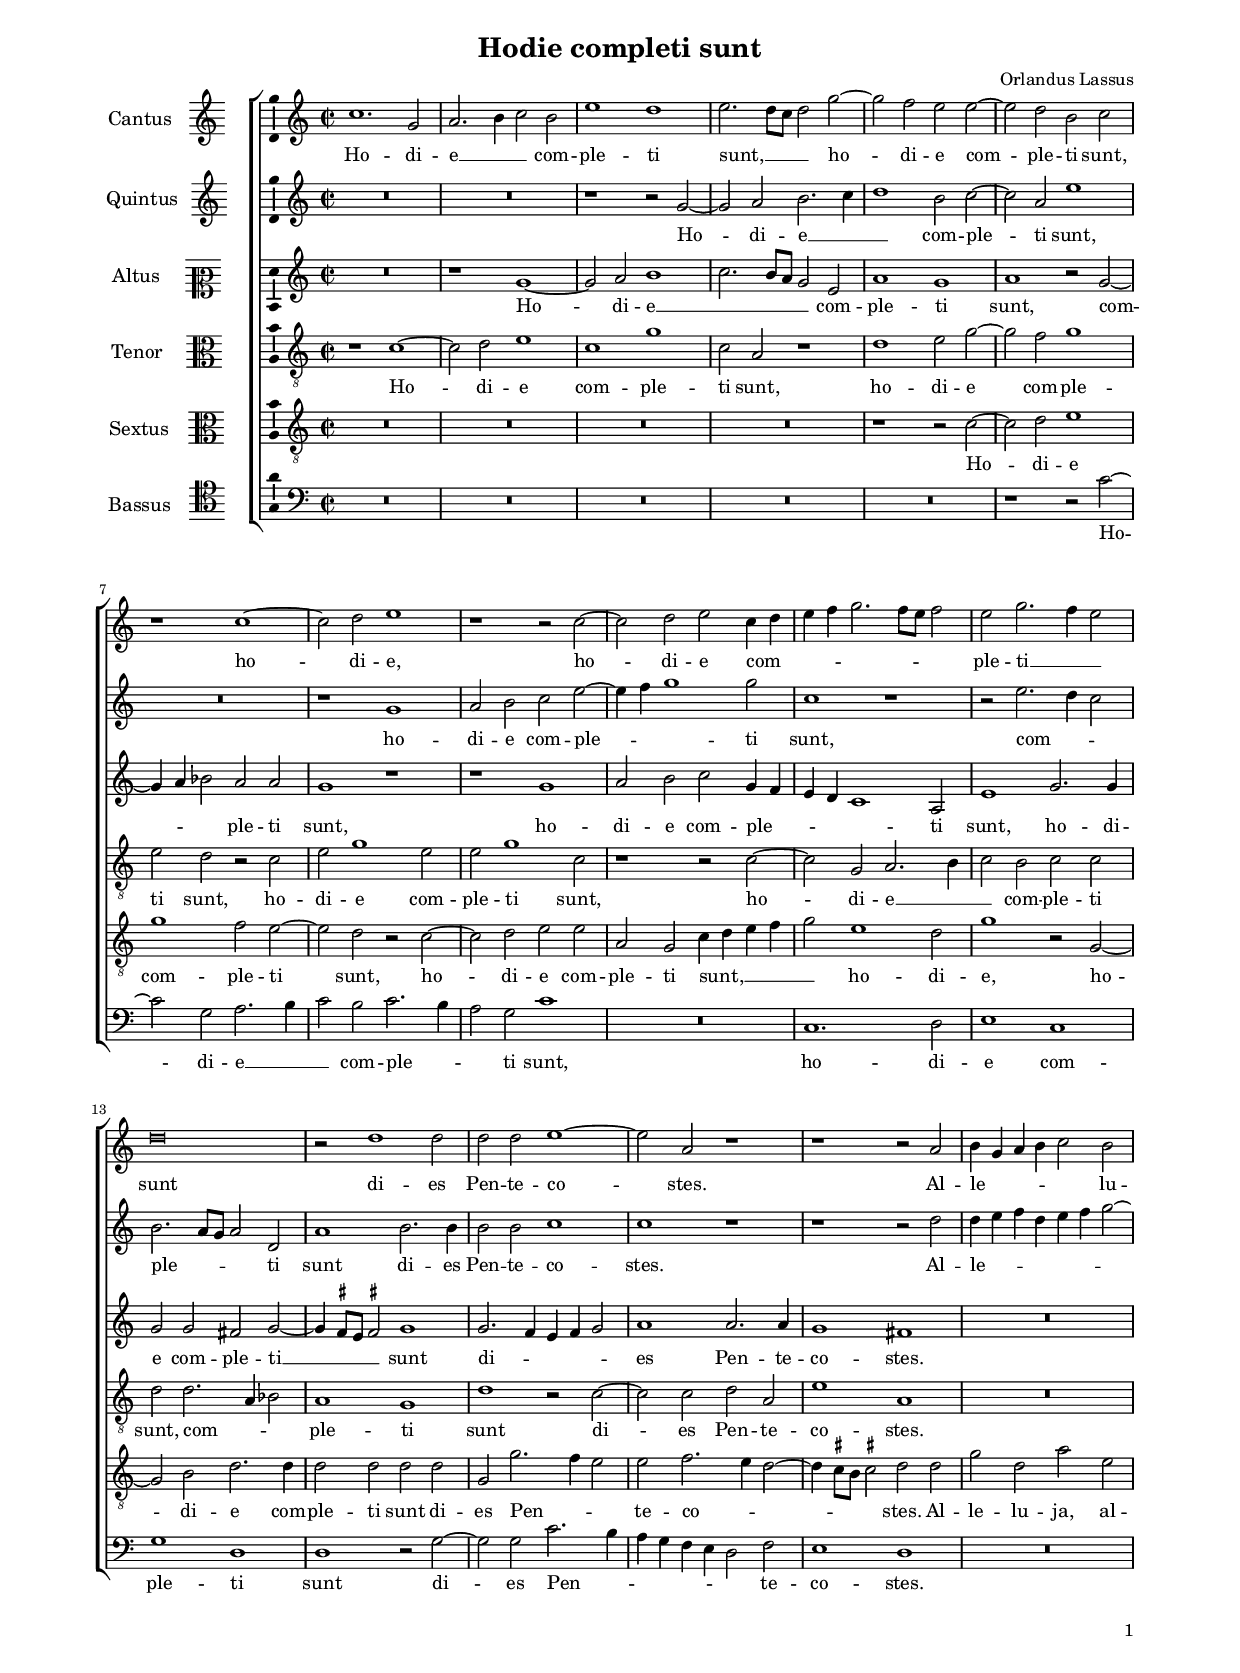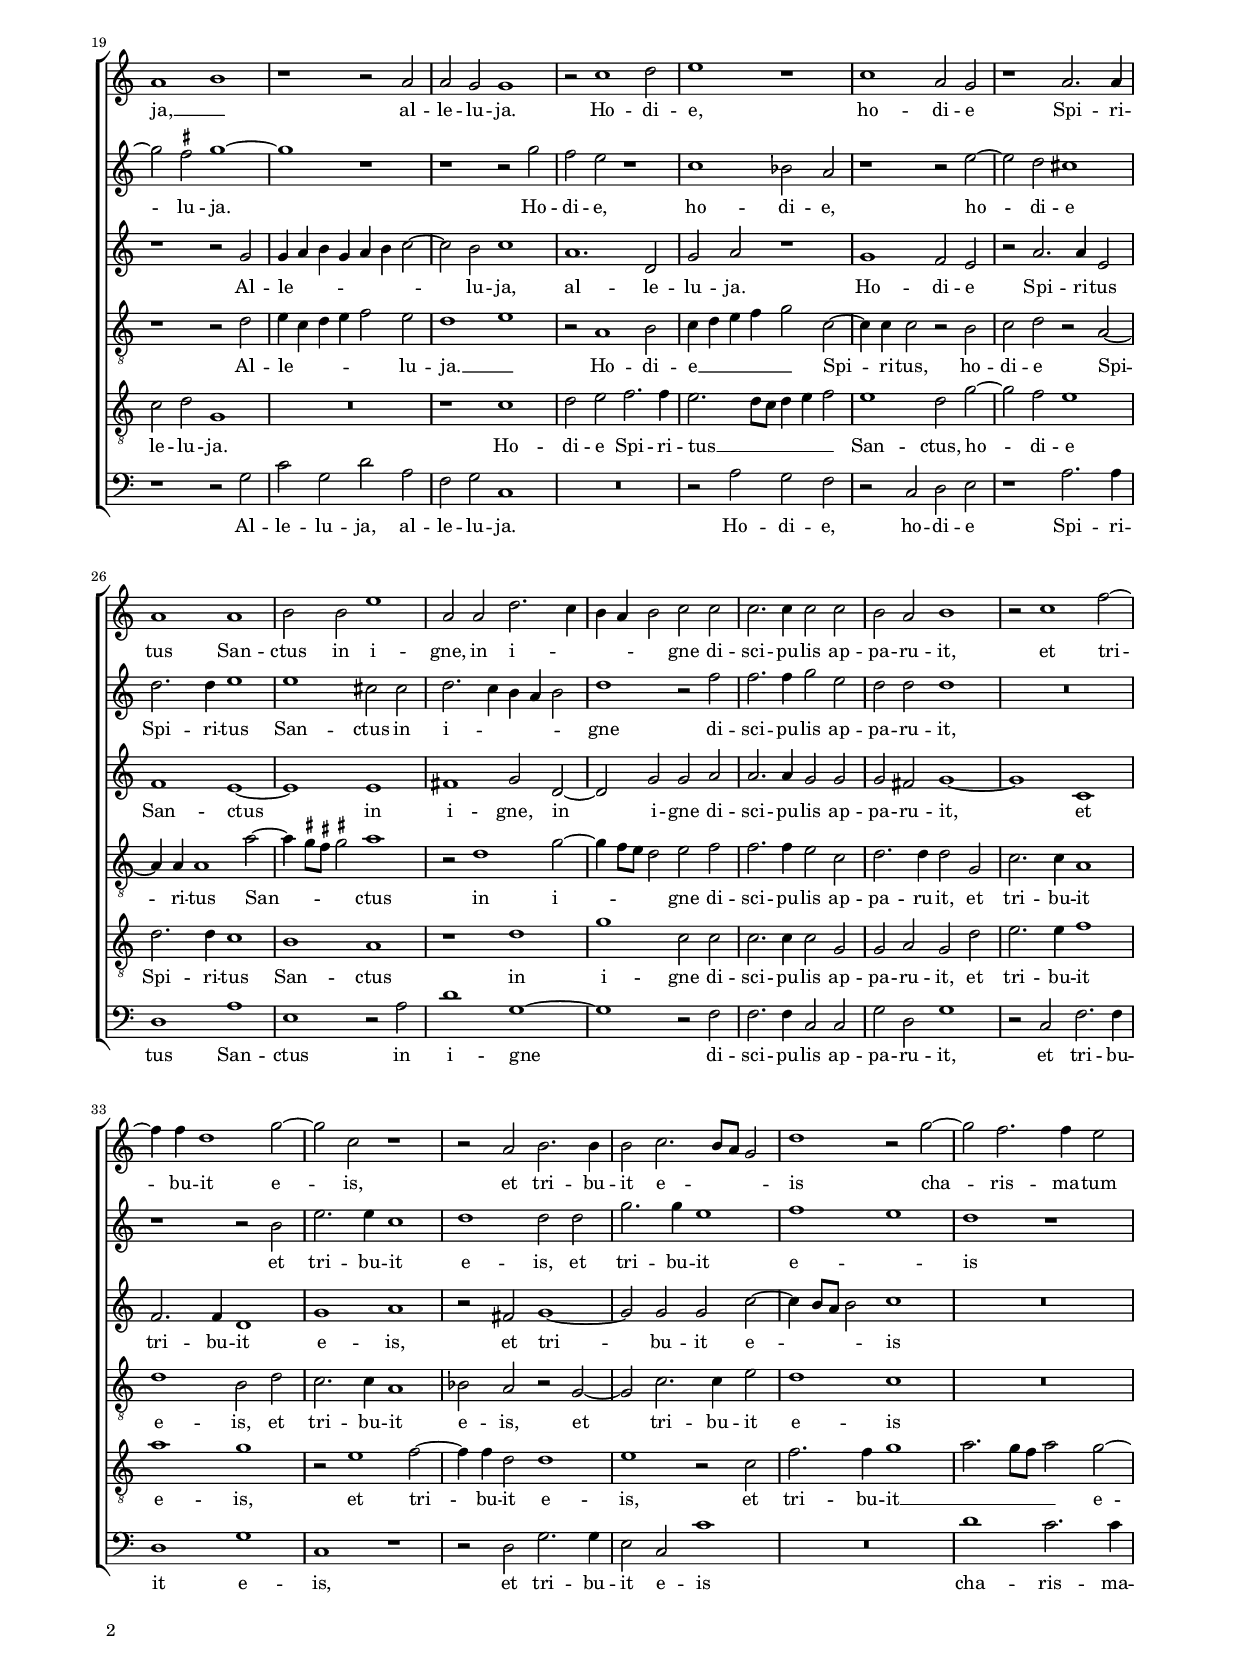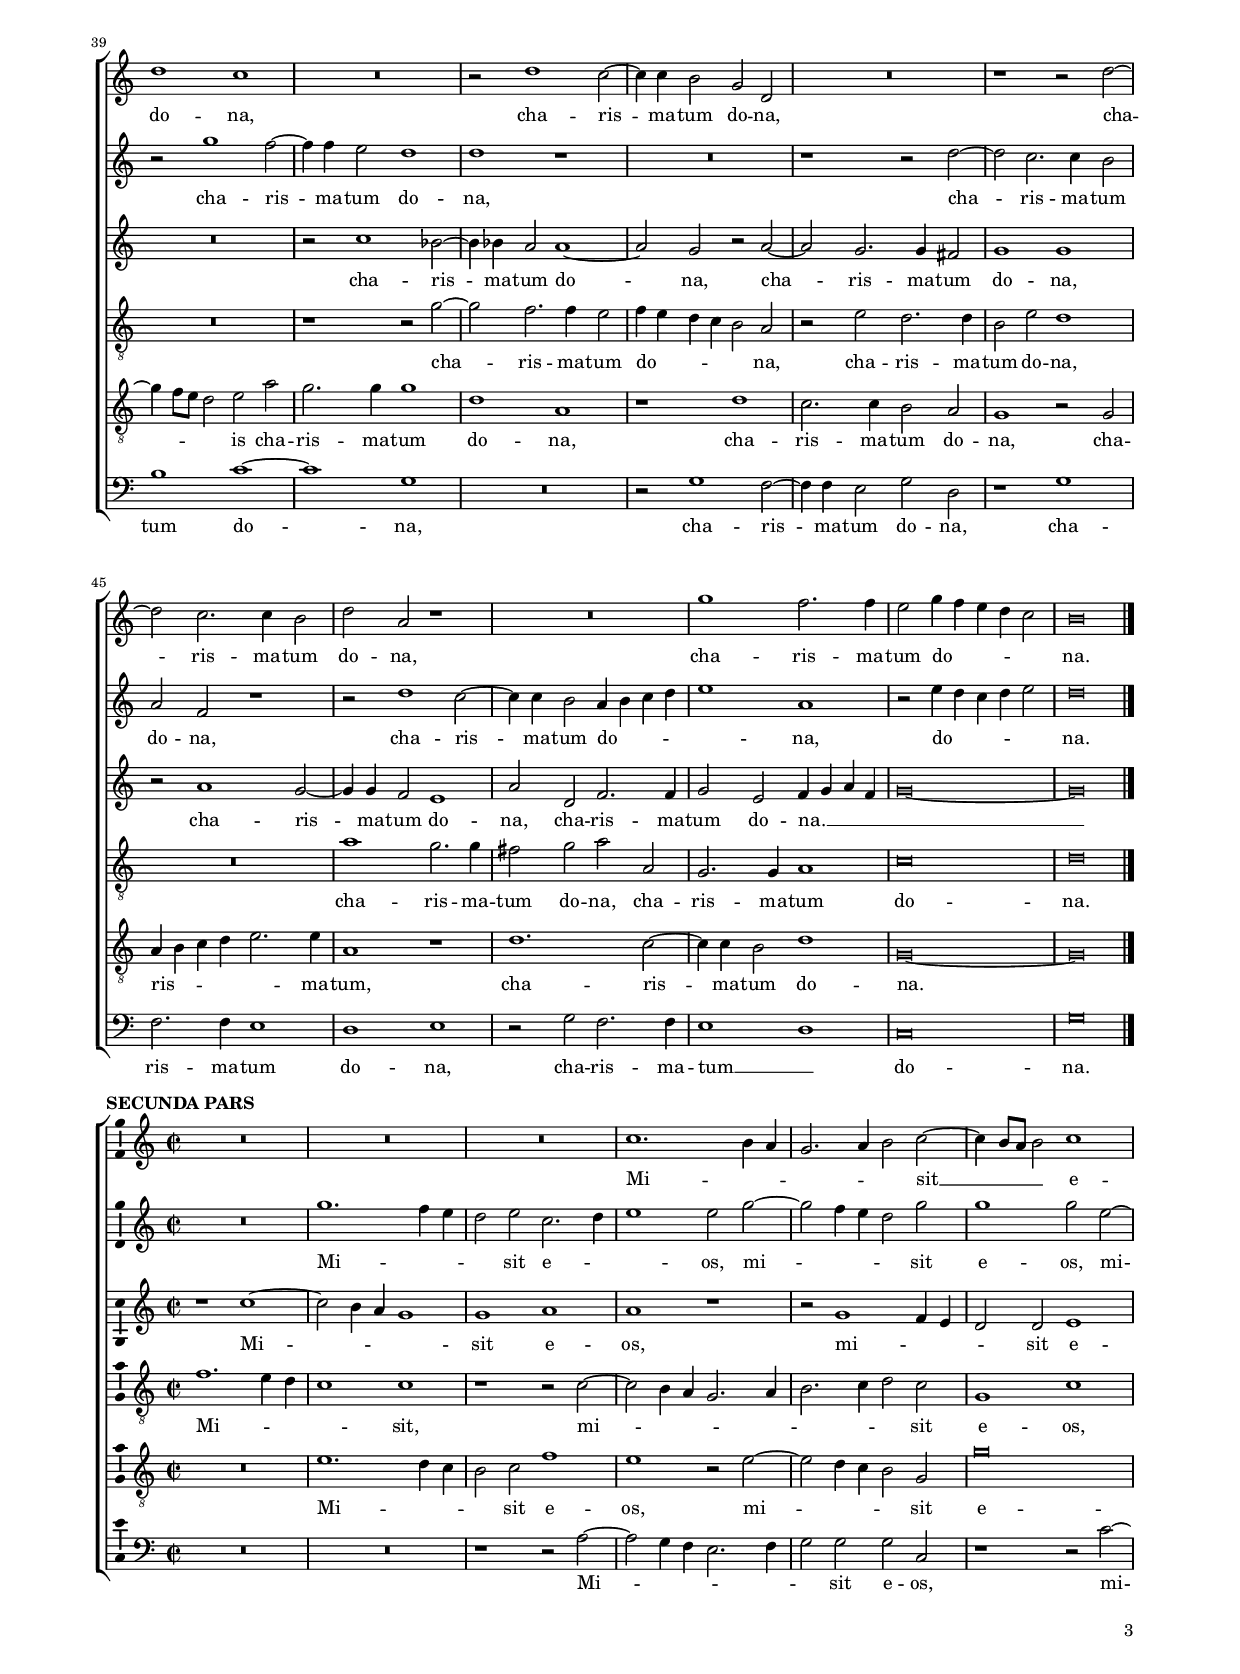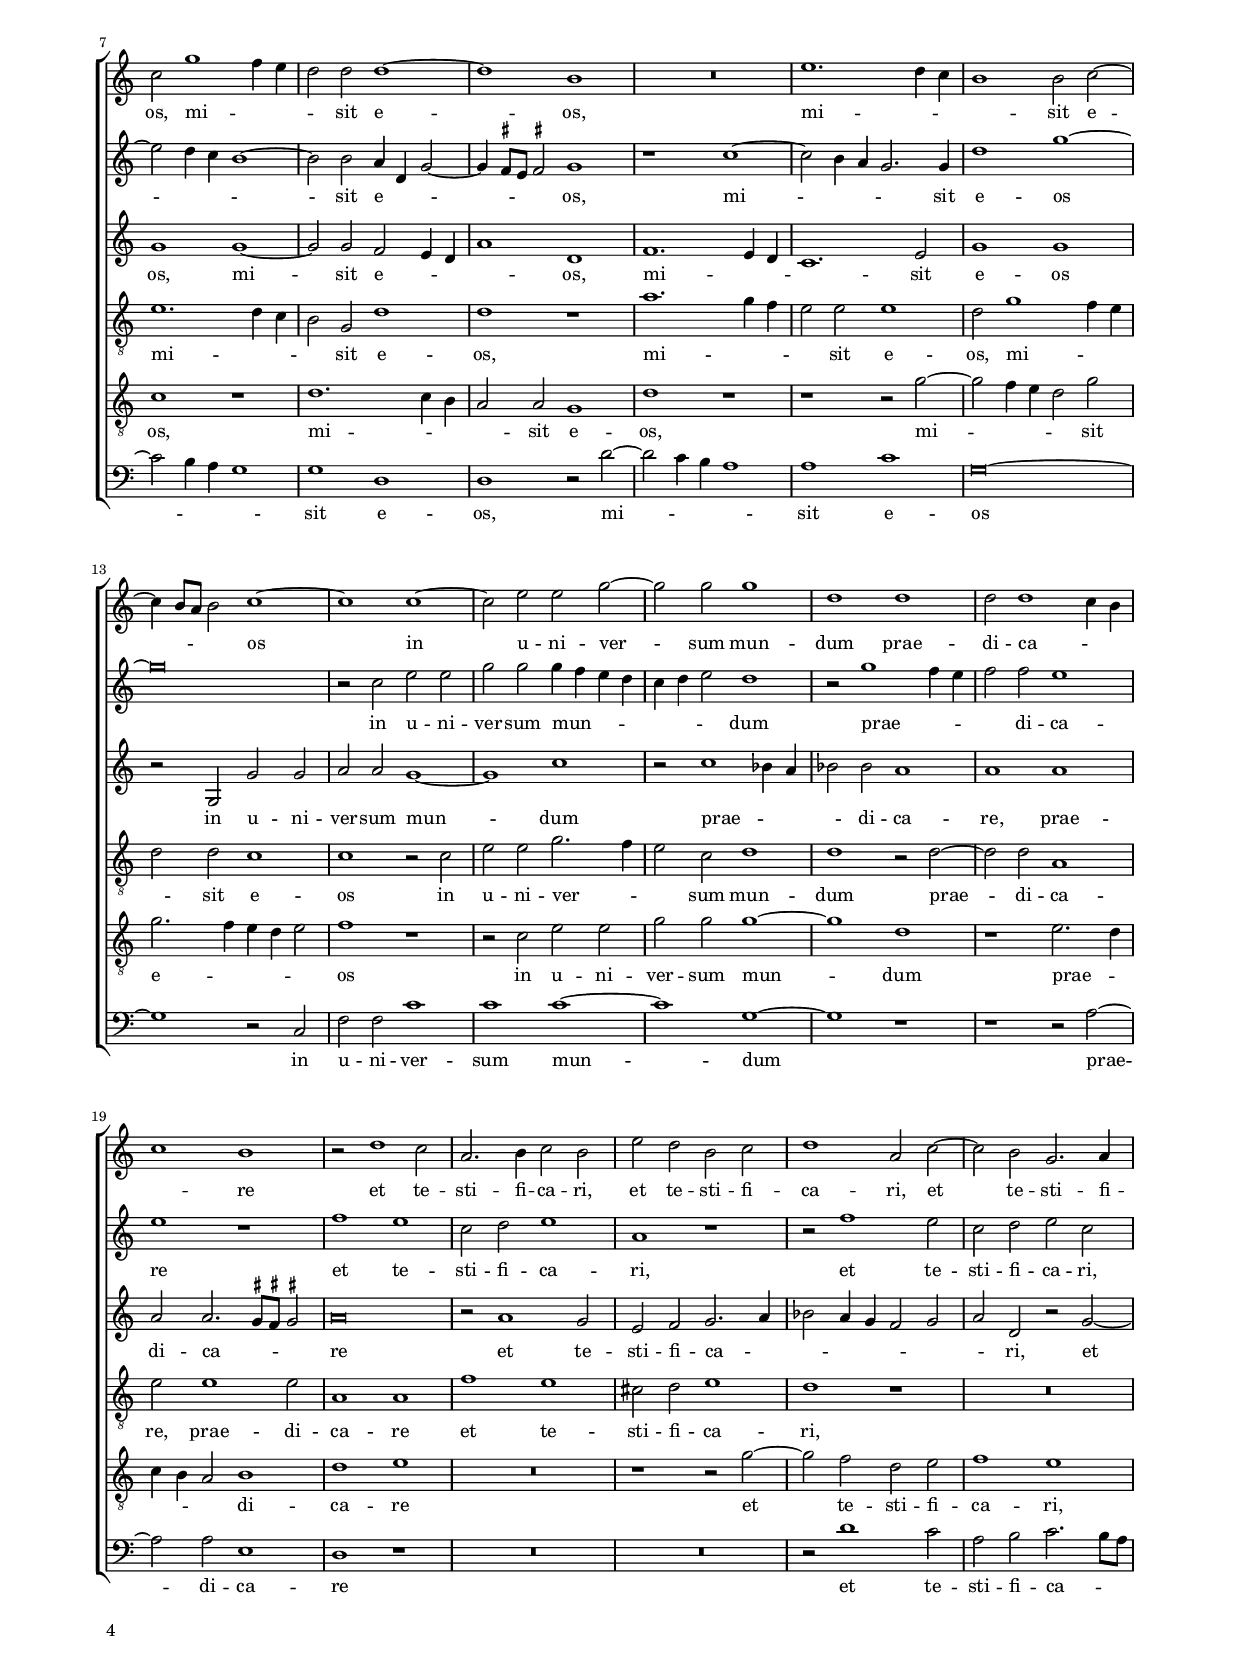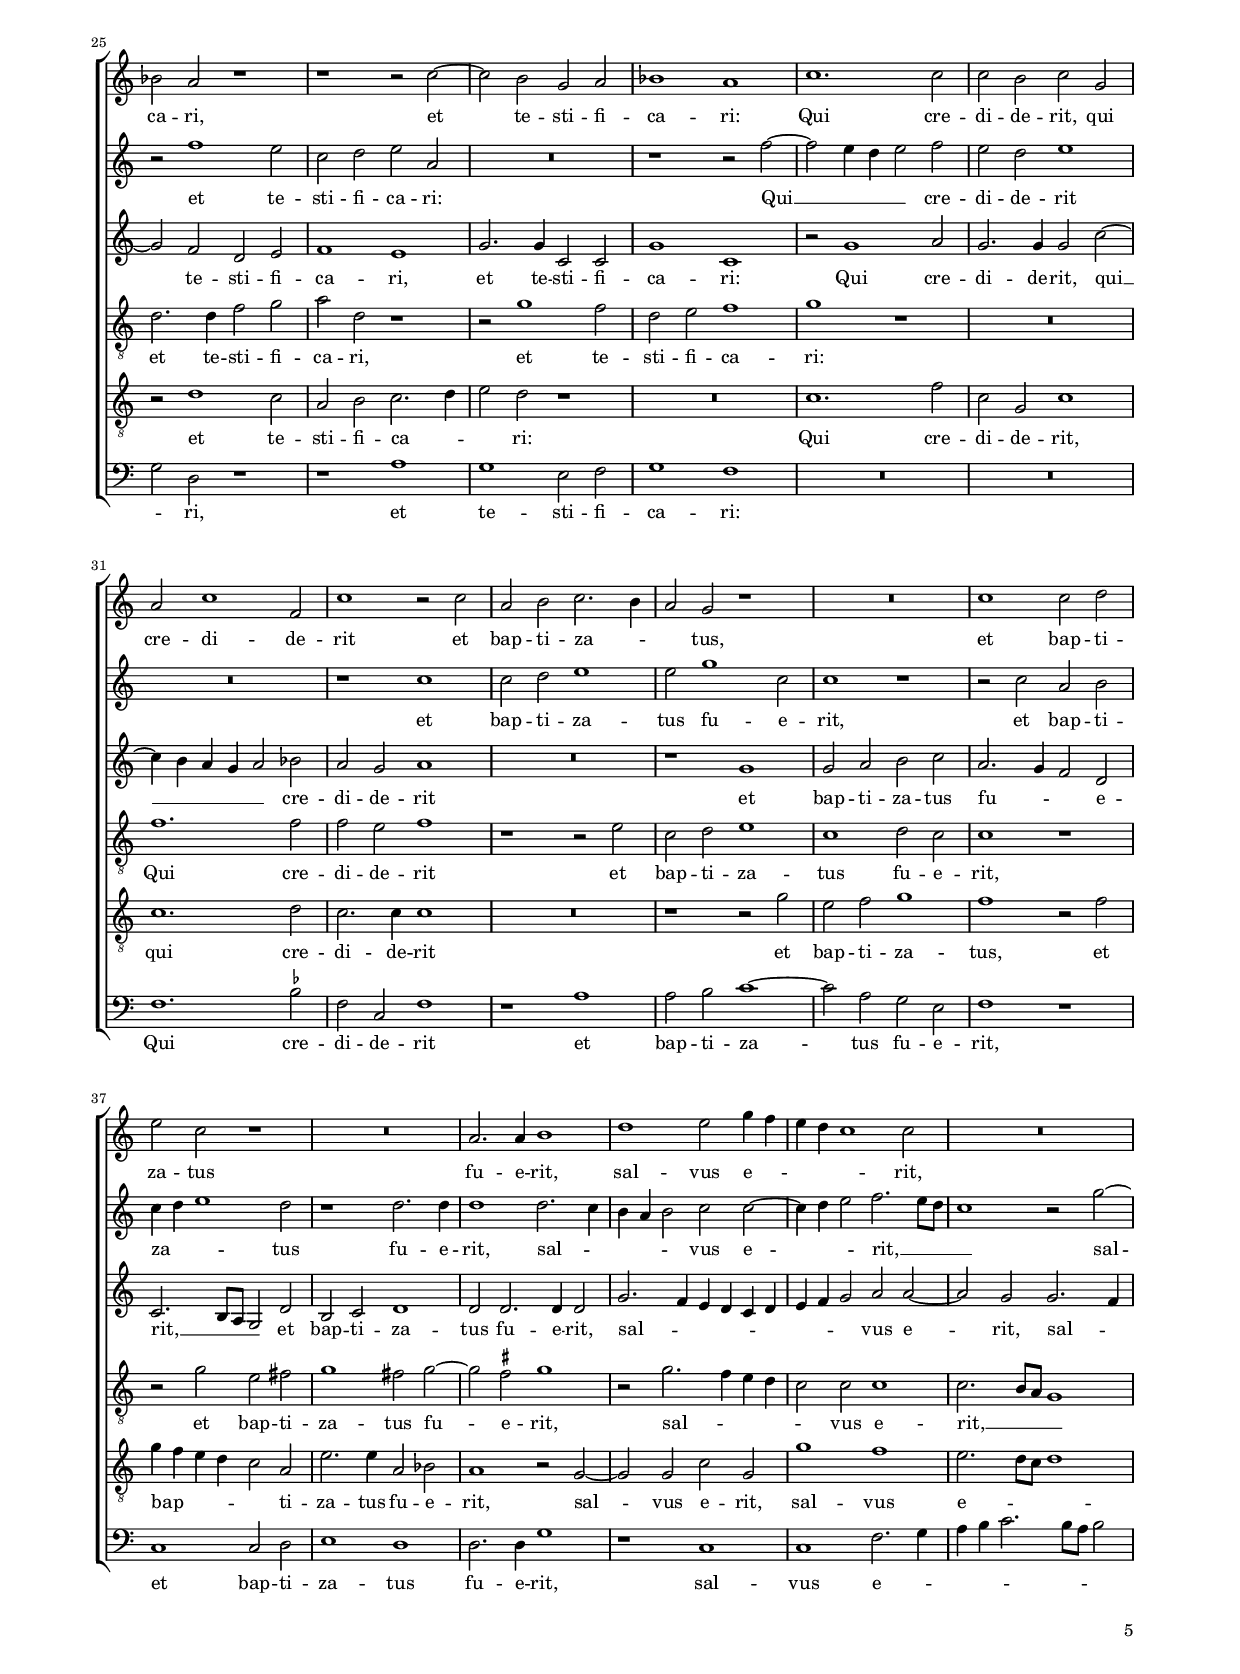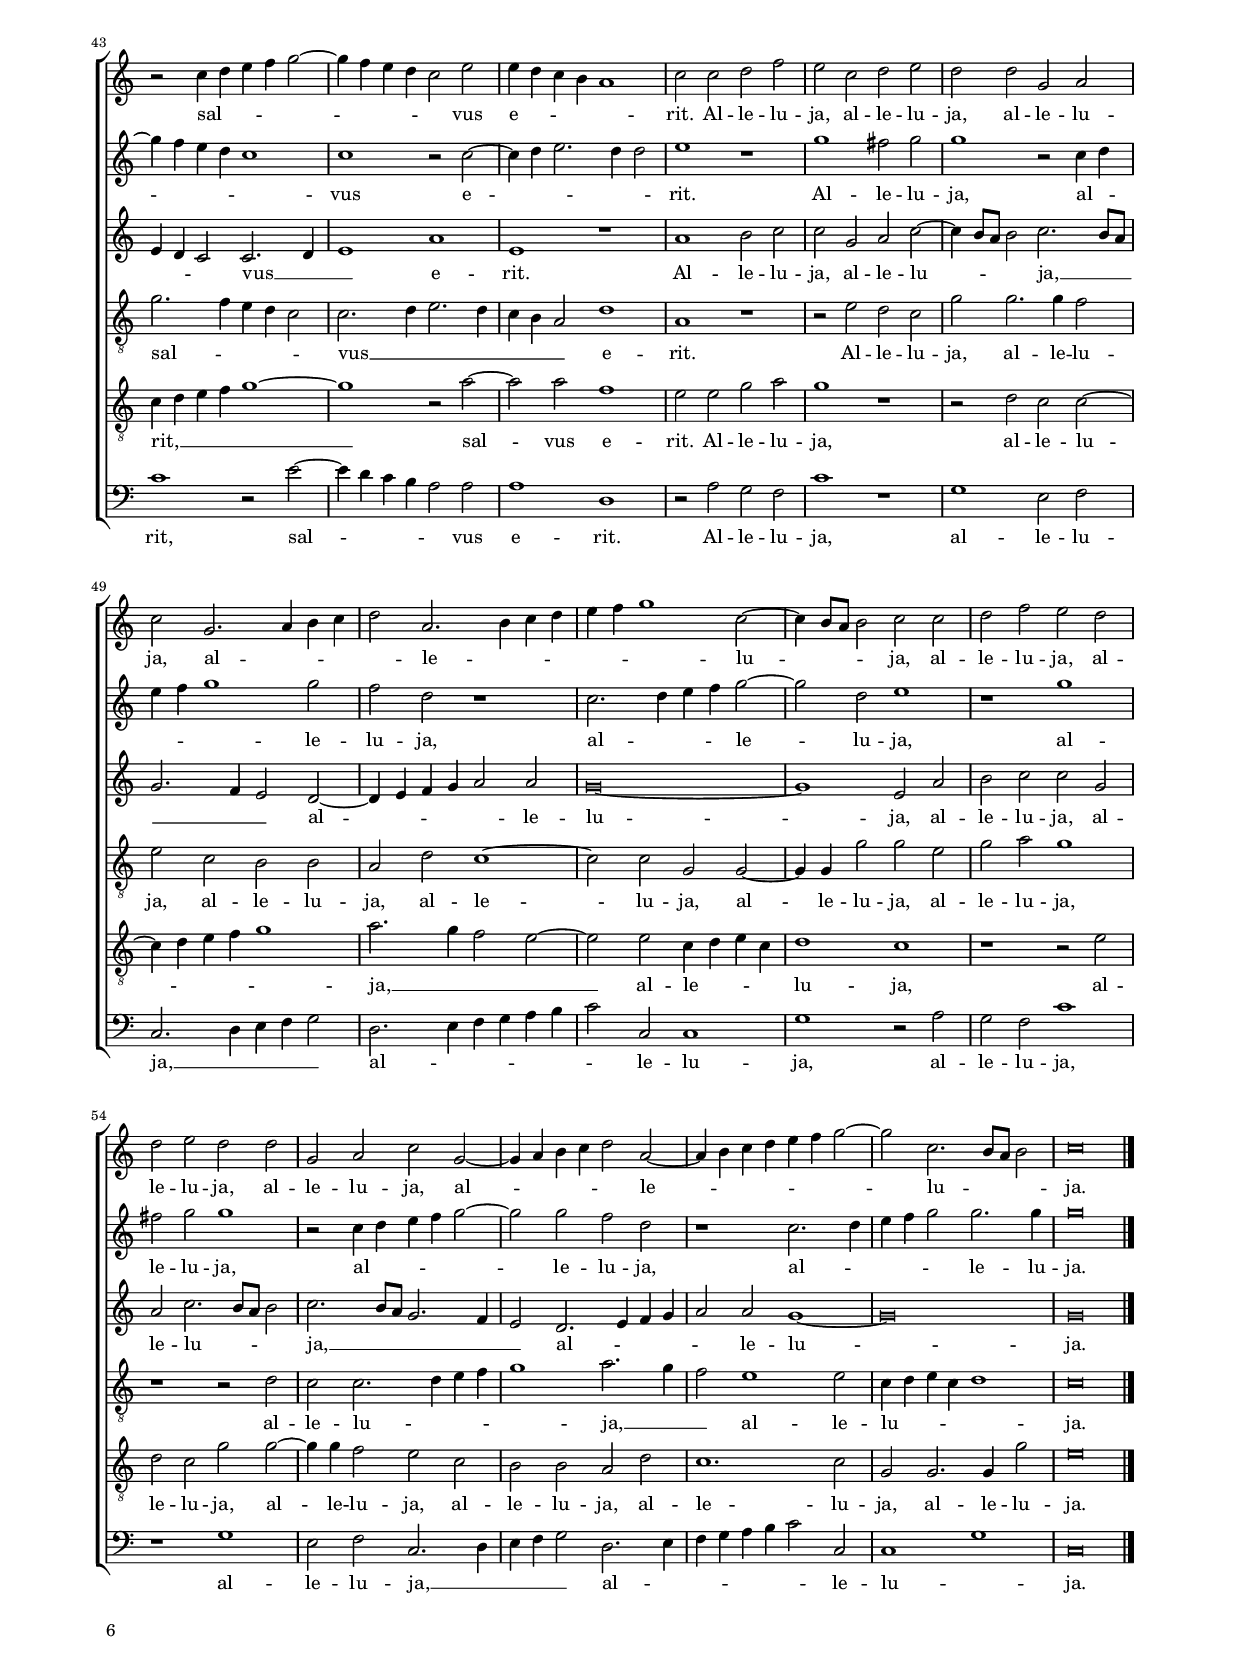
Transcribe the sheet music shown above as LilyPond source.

\header
{
  title="Hodie completi sunt"
  composer="Orlandus Lassus"
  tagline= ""
}

\version "2.20.0"
\language deutsch
#(set-global-staff-size 15)
% #(set-default-paper-size "letter")
#(ly:set-option 'point-and-click #f)


	ficta = { \once \set suggestAccidentals = ##t }
	
	forget = #(define-music-function (music) (ly:music?) #{
		\accidentalStyle forget
		$music
		\accidentalStyle default
		#})

	m = \melisma
	me = \melismaEnd
 %	\mark \markup { \fontsize #-3 \note  #"1" #1 = \fontsize #-3 \note #"1." #1 }


\paper
	{
	top-margin = 1.5 \cm
	bottom-margin = 1 \cm
	left-margin = 1.8 \cm
	right-margin = 1.8 \cm
	ragged-bottom = ##f
	ragged-last-bottom = ##f
	print-page-number = ##f
	score-system-spacing = #'((basic-distance . 17) (minimum-distance . 14) (padding . 5) (strechability . 250))
	system-system-spacing = #'((basic-distance . 17) (minimum-distance . 14) (padding . 5) (strechability . 250))
    oddFooterMarkup=\markup   \fill-line { "" \fromproperty #'page:page-number-string }
    evenFooterMarkup=\markup  \fill-line { \fromproperty #'page:page-number-string "" }
    last-bottom-spacing = #'((basic-distance . 12) (minimum-distance . 7) (padding . 4))
	systems-per-page = 3
%   page-count = 6
%	min-systems-per-page = 3
	}

global = {
    % \set Staff.autoBeaming = ##f
	\key c \major
	\time 2/2 \set Score.measureLength = #(ly:make-moment 2/1)
    \set Score.tempoHideNote = ##t
    \tempo 2 = 90
    \skip 1*2*50  \bar "|."
	}


incipitcantus = \markup { \score {
	{
	\set Staff.instrumentName = \markup { \fontsize #1 "Cantus" }
	\key c \major
	\clef violin
	s4 \bar ""
	}
	\layout  {
	raggedright = ##t
	indent = 1.6 \cm
	line-width = 2.2 \cm
	\context { \Staff \remove Time_signature_engraver }
	\override Staff.Clef.Y-extent = #'(0 . 0)
	}} \hspace #1 }


incipitsextus = \markup { \score {
	{
	\set Staff.instrumentName = \markup { \fontsize #1 "Quintus" }
	\key c \major
	\clef violin
	s4 \bar ""
	}
	\layout  {
	raggedright = ##t
	indent = 1.6 \cm
	line-width = 2.2 \cm
	\context { \Staff \remove Time_signature_engraver }
	\override Staff.Clef.Y-extent = #'(0 . 0)
	}} \hspace #1 }
      
      
incipitaltus = \markup { \score {
	{
	\set Staff.instrumentName = \markup { \fontsize #1 "Altus" }
	\key c \major
	\clef mezzosoprano
	s4 \bar ""
	}
	\layout  {
	raggedright = ##t
	indent = 1.6 \cm
	line-width = 2.2 \cm
	\context { \Staff \remove Time_signature_engraver }
	\override Staff.Clef.Y-extent = #'(0 . 0)
	}} \hspace #1 }


incipittenor = \markup { \score {
	{
	\set Staff.instrumentName = \markup { \fontsize #1 "Tenor" }
	\key c \major
	\clef alto
	s4 \bar ""
	}
	\layout  {
	raggedright = ##t
	indent = 1.6 \cm
	line-width = 2.2 \cm
	\context { \Staff \remove Time_signature_engraver }
	\override Staff.Clef.Y-extent = #'(0 . 0)
	}} \hspace #1 }
      
      
incipitquintus = \markup { \score {
	{
	\set Staff.instrumentName = \markup { \fontsize #1 "Sextus" }
	\key c \major
	\clef alto
	s4 \bar ""
	}
	\layout  {
	raggedright = ##t
	indent = 1.6 \cm
	line-width = 2.2 \cm
	\context { \Staff \remove Time_signature_engraver }
	\override Staff.Clef.Y-extent = #'(0 . 0)
	}} \hspace #1 }
      
      
incipitbassus = \markup { \score {
	{
	\set Staff.instrumentName = \markup { \fontsize #1 "Bassus" }
	\key c \major
	\clef tenor
	s4 \bar ""
	}
	\layout  {
	raggedright = ##t
	indent = 1.6 \cm
	line-width = 2.2 \cm
	\context { \Staff \remove Time_signature_engraver }
	\override Staff.Clef.Y-extent = #'(0 . 0)
	}} \hspace #1 }


cantus =  \relative c''
	{
	c1. g2
	a2. h4 c2 h
	e1 d
	e2. d8 c d2 g~
%5
	g2 f e e~ |
	e2 d h c
	r1 c~
	c2 d e1
	r1 r2 c~
%10
	c2 d e c4 d |
	e4 f g2. f8 e f2
	e2 g2. f4 e2
	d\breve
	r2 d1 d2
%15
	d2 d e1~ |
	e2 a, r1
	r1 r2 a
	h4 g a h c2 h
	a1 h
%20
	r1 r2 a |
	a2 g g1
	r2 c1 d2
	e1 r
	c1 a2 g
%25
	r1 a2. a4 |
	a1 a
	h2 h e1
	a,2 a d2. c4
	h4 a h2 c2 c
%30
	c2. c4 c2 c |
	h2 a h1
	r2 c1 f2~
	f4 f d1 g2~
	g2 c, r1
%35
	r2 a h2. h4 |
	h2 c2. h8 a g2
	d'1 r2 g~
	g2 f2. f4 e2
	d1 c
%40
	R\breve |
	r2 d1 c2~
	c4 c h2 g d
	R\breve
	r1 r2 d'~
%45
	d2 c2. c4 h2 |
	d2 a r1
	R\breve
	g'1 f2. f4
	e2 g4 f e d c2
%50
	h\breve |
	}


sextus = \relative c''
	{
	R\breve
	R\breve
	r1 r2 g~
	g2 a h2. c4
%5
	d1 h2 c~ |
	c2 a e'1
	R\breve
	r1 g,
	a2 h c e~
%10
	e4 f g1 g2 |
	c,1 r
	r2 e2. d4 c2
	h2. a8 g a2 d,
	a'1 h2. h4
%15
	h2 h c1 |
	c1 r
	r1 r2 d
	d4 e f d e f g2~
	g2 \ficta fis g1~
%20
	g1 r |
	r1 r2 g
	f2 e r1
	c1 b2 a
	r1 r2 e'~
%25
	e2 d cis1 |
	d2. d4 e1
	e1 cis2 cis
	d2. c4 h a h2
	d1 r2 f
%30
	f2. f4 g2 e |
	d2 d d1
	R\breve
	r1 r2 h
	e2. e4 c1
%35
	d1 d2 d |
	g2. g4 e1
	f1 e
	d1 r
	r2 g1 f2~
%40
	f4 f e2 d1 |
	d1 r
	R\breve
	r1 r2 d~
	d2 c2. c4 h2
%45
	a2 f r1 |
	r2 d'1 c2~
	c4 c h2 a4 h c d
	e1 a,
	r2 e'4 d c d e2
%50
	d\breve |
	}


altus =  \relative c'
    {
	R\breve
	r1 g'~
	g2 a h1
	c2. h8 a g2 e
%5
	a1 g |
	a1 r2 g~
	g4 a b2 a a
	g1 r
	r1 g
%10
	a2 h c g4 f |
	e4 d c1 a2
	e'1 g2. g4
	g2 g fis g~
	g4 \ficta fis8 e \ficta fis!2 g1
%15
	g2. f4 e f g2 |
	a1 a2. a4
	g1 fis
	R\breve
	r1 r2 g
%20
	g4 a h g a h c2~ |
	c2 h c1
	a1. d,2
	g2 a r1
	g1 f2 e
%25
	r2 a2. a4 e2 |
	f1 e~
	e1 e
	fis1 g2 d~
	d2 g g a
%30
	a2. a4 g2 g |
	g2 fis g1~
	g1 c,
	f2. f4 d1
	g1 a
%35
	r2 fis g1~ |
	g2 g g c~
	c4 h8 a h2 c1
	R\breve
	R\breve
%40
	r2 c1 b2~ |
	b4 b a2 a1~
	a2 g r a~
	a2 g2. g4 fis2
	g1 g
%45
	r2 a1 g2~ |
	g4 g f2 e1
	a2 d, f2. f4
	g2 e f4 g a f
	g\breve~
%50
	g\breve |
	}


tenor =  \relative c'
	{
	r1 c~
	c2 d e1
	c1 g'
	c,2 a r1
%5
	d1 e2 g~ |
	g2 f g1
	e2 d r c
	e2 g1 e2
	e2 g1 c,2
%10
	r1 r2 c~ |
	c2 g a2. h4
	c2 h c c
	d2 d2. a4 b2
	a1 g
%15
	d'1 r2 c~ |
	c2 c d a
	e'1 a,
	R\breve
	r1 r2 d
%20
	e4 c d e f2 e |
	d1 e
	r2 a,1 h2
	c4 d e f g2 c,~
	c4 c c2 r h
%25
	c2 d r a~ |
	a4 a a1 a'2~ |
	a4 \ficta gis8 \ficta fis \ficta gis!2 a1
	r2 d,1 g2~
	g4 f8 e d2 e2 f
%30
	f2. f4 e2 c |
	d2. d4 d2 g,
	c2. c4 a1
	d1 h2 d
	c2. c4 a1
%35
	b2 a r g~ |
	g2 c2. c4 e2
	d1 c
	R\breve
	R\breve
%40
	r1 r2 g'~ |
	g2 f2. f4 e2
	f4 e d c h2 a
	r2 e' d2. d4
	h2 e d1
%45
	R\breve |
	a'1 g2. g4
	fis2 g a a,
	g2. g4 a1
	c\breve
%50
	d\breve |
	}


quintus  =  \relative c'
	{
	R\breve
	R\breve
	R\breve
	R\breve
%5
	r1 r2 c~ |
	c2 d e1
	g1 f2 e~
	e2 d r c~
	c2 d e e
%10
	a,2 g c4 d e f |
	g2 e1 d2
	g1 r2 g,~
	g2 h d2. d4
	d2 d d d
%15
	g,2 g'2. f4 e2 |
	e2 f2. e4 d2~
	d4 \ficta cis8 h \ficta cis!2 d d
	g2 d a' e
	c2 d g,1
%20
	R\breve |
	r1 c
	d2 e f2. f4
	e2. d8 c d4 e f2
	e1 d2 g~
%25
	g2 f e1 |
	d2. d4 c1
	h1 a
	r1 d
	g1 c,2 c
%30
	c2. c4 c2 g |
	g2 a g d'
	e2. e4 f1
	a1 g
	r2 e1 f2~
%35
	f4 f d2 d1 |
	e1 r2 c
	f2. f4 g1
	a2. g8 f a2 g~
	g4 f8 e d2 e a
%40
	g2. g4 g1 |
	d1 a
	r1 d
	c2. c4 h2 a
	g1 r2 g
%45
	a4 h c d e2. e4 |
	a,1 r
	d1. c2~
	c4 c h2 d1
	g,\breve~
%50
	g\breve |
	}


bassus  =  \relative c
	{
	R\breve
	R\breve
	R\breve
	R\breve
%5
	R\breve |
	r1 r2 c'~
	c2 g a2. h4
	c2 h c2. h4
	a2 g c1
%10
	R\breve |
	c,1. d2
	e1 c
	g'1 d
	d1 r2 g~
%15
	g2 g c2. h4 |
	a4 g f e d2 f
	e1 d
	R\breve
	r1 r2 g
%20
	c2 g d' a |
	f2 g c,1
	R\breve
	r2 a' g f
	r2 c d e
%25
	r1 a2. a4 |
	d,1 a'
	e1 r2 a
	d1 g,~
	g1 r2 f
%30
	f2. f4 c2 c |
	g'2 d g1
	r2 c, f2. f4
	d1 g
	c,1 r
%35
	r2 d g2. g4 |
	e2 c c'1
	R\breve
	d1 c2. c4
	h1 c~
%40
	c1 g |
	R\breve
	r2 g1 f2~
	f4 f e2 g d
	r1 g
%45
	f2. f4 e1 |
	d1 e
	r2 g f2. f4
	e1 d
	c\breve
%50
	g'\breve |
	}


lyricscantus = \lyricmode {
	Ho -- di -- e __ _ _ com -- ple -- ti sunt, __ _ _ _
    ho -- di -- e com -- ple -- ti sunt,
    ho -- di -- e,
    ho -- di -- e com -- _ _ _ _ _ _ _ ple -- ti __ _ _ sunt
    di -- es Pen -- te -- co -- stes.
    Al -- le -- _ _ _ _ lu -- ja, __ _
    al -- le -- lu -- ja.
    Ho -- di -- e,
    ho -- di -- e Spi -- ri -- tus San -- ctus in i -- gne,
    in i -- _ _ _ _ gne  di -- sci -- pu -- lis ap -- pa -- ru -- it,
    et tri -- bu -- it e -- is,
    et tri -- bu -- it e -- _ _ _ is
    cha -- ris -- ma -- tum do -- na,
    cha -- ris -- ma -- tum do -- na,
    cha -- ris -- ma -- tum do -- na,
    cha -- ris -- ma -- tum do -- _ _ _ _ na.
	}


lyricssextus = \lyricmode {
	Ho -- di -- e __ _ _ com -- ple -- ti sunt,
    ho -- di -- e com -- ple -- _ _ ti sunt,
    com -- _ _ ple -- _ _ _ ti sunt
    di -- es Pen -- te -- co -- stes.
    Al -- le -- _ _ _ _ _ _ lu -- ja.
    Ho -- di -- e,
    ho -- di -- e,
    ho -- di -- e Spi -- ri -- tus San -- ctus in i -- _ _ _ _ gne
    di -- sci -- pu -- lis ap -- pa -- ru -- it,
    et tri -- bu -- it e -- is,
    et tri -- bu -- it e -- _ is
    cha -- ris -- ma -- tum do -- na,
    cha -- ris -- ma -- tum do -- na,
    cha -- ris -- ma -- tum do -- _ _ _ _ na,
    do -- _ _ _ _ na.
	}
	
	
lyricsaltus = \lyricmode {
	Ho -- di -- e __ _ _ _ _ com -- ple -- ti sunt,
    com -- _ _ ple -- ti sunt,
    ho -- di -- e com -- ple -- _ _ _ _ ti sunt,
    ho -- di -- e com -- ple -- ti __ _ _ _ sunt
    di -- _ _ _ _ es Pen -- te -- co -- stes.
    Al -- le -- _ _ _ _ _ _ lu -- ja,
    al -- le -- lu -- ja.
    Ho -- di -- e Spi -- ri -- tus San -- ctus in i -- gne,
    in i -- gne  di -- sci -- pu -- lis ap -- pa -- ru -- it,
    et tri -- bu -- it e -- is,
    et tri -- bu -- it e -- _ _ _ is
    cha -- ris -- ma -- tum do -- na,
    cha -- ris -- ma -- tum do -- na,
    cha -- ris -- ma -- tum do -- na,
    cha -- ris -- ma -- tum do -- na. __ _ _ _ _
	}


lyricstenor = \lyricmode {
	Ho -- di -- e com -- ple -- ti sunt,
    ho -- di -- e com -- ple -- ti sunt,
    ho -- di -- e com -- ple -- ti sunt,
    ho -- di -- e __ _ _ com -- ple -- ti sunt,
    com -- _ _ ple -- ti sunt
    di -- es Pen -- te -- co -- stes.
    Al -- le -- _ _ _ _ lu -- ja. __ _
    Ho -- di -- e __ _ _ _ _  Spi -- ri -- tus,
    ho -- di -- e Spi -- ri -- tus San -- _ _ _ ctus in i -- _ _ _ gne
    di -- sci -- pu -- lis ap -- pa -- ru -- it,
    et tri -- bu -- it e -- is,
    et tri -- bu -- it e -- is,
    et tri -- bu -- it e -- is
    cha -- ris -- ma -- tum do -- _ _ _ _ na,
    cha -- ris -- ma -- tum do -- na,
    cha -- ris -- ma -- tum do -- na,
    cha -- ris -- ma -- tum do -- na.
	}


lyricsquintus = \lyricmode {
	Ho -- di -- e com -- ple -- ti sunt,
    ho -- di -- e com -- ple -- ti sunt, __ _ _ _ _ 
    ho -- di -- e,
    ho -- di -- e com -- ple -- ti sunt
    di -- es Pen -- _ _ te -- co -- _ _ _ _ _ stes.
    Al -- le -- lu -- ja,
    al -- le -- lu -- ja.
    Ho -- di -- e Spi -- ri -- tus __ _ _ _ _ _ San -- ctus,
    ho -- di -- e Spi -- ri -- tus San -- ctus
    in i -- gne  di -- sci -- pu -- lis ap -- pa -- ru -- it,
    et tri -- bu -- it e -- is,
    et tri -- bu -- it e -- is,
    et tri -- bu -- it __ _ _ _ _ e -- _ _ _ is
    cha -- ris -- ma -- tum do -- na,
    cha -- ris -- ma -- tum do -- na,
    cha -- ris -- _ _ _ _ ma -- tum,
    cha -- ris -- ma -- tum do -- na.
	}


lyricsbassus = \lyricmode {
	Ho -- di -- e __ _ _ com -- ple -- _ _ ti sunt,
    ho -- di -- e com -- ple -- ti sunt
    di -- es Pen -- _ _ _ _ _ _ te -- co -- stes.
    Al -- le -- lu -- ja,
    al -- le -- lu -- ja.
    Ho -- di -- e,
    ho -- di -- e Spi -- ri -- tus San -- ctus
    in i -- gne  di -- sci -- pu -- lis ap -- pa -- ru -- it,
    et tri -- bu -- it e -- is,
    et tri -- bu -- it e -- is
    cha -- ris -- ma -- tum do -- na,
    cha -- ris -- ma -- tum do -- na,
    cha -- ris -- ma -- tum do -- na,
    cha -- ris -- ma -- tum __ _ do -- na.
	}


\score
{  
	% \transpose {
	\new ChoirStaff \with { \override StaffGrouper.staff-staff-spacing.basic-distance = #12 }
	<<

	\new Staff << \global
	\new Voice="v1" {
		\set Staff.instrumentName=\incipitcantus
		\set Staff.midiInstrument = "reed organ"
		\clef "treble"
		\cantus }
	\new Lyrics \lyricsto "v1" {\lyricscantus }
	>>


	\new Staff << \global
	\new Voice="v6" {
		\set Staff.instrumentName=\incipitsextus
		\set Staff.midiInstrument = "reed organ"
		\clef "treble" 
		\sextus}
	\new Lyrics \lyricsto "v6" {\lyricssextus }
	>>


	\new Staff << \global
	\new Voice="v2" {
		\set Staff.instrumentName=\incipitaltus
		\set Staff.midiInstrument = "reed organ"
		\clef "treble" 
		\altus}
	\new Lyrics \lyricsto "v2" {\lyricsaltus }
	>>


	\new Staff << \global
	\new Voice="v3" {
		\set Staff.instrumentName=\incipittenor
		\set Staff.midiInstrument = "reed organ"
		\clef "G_8"
		\tenor }
	\new Lyrics \lyricsto "v3" {\lyricstenor }
	>>


	\new Staff << \global
	\new Voice="v5" {
		\set Staff.instrumentName=\incipitquintus
		\set Staff.midiInstrument = "reed organ"
		\clef "G_8"
		\quintus}
	\new Lyrics \lyricsto "v5" {\lyricsquintus }
	>>


	\new Staff << \global
	\new Voice="v4" {
		\set Staff.instrumentName=\incipitbassus
		\set Staff.midiInstrument = "reed organ"
		\clef "bass" 
		\bassus }
	\new Lyrics \lyricsto "v4" {\lyricsbassus}
	>>

	>>
	% } % transpose

	\layout
	{
	indent = 2.6 \cm
%	\context { \Lyrics \override VerticalAxisGroup.nonstaff-relatedstaff-spacing.padding = #2 }
%	\context { \Lyrics \override LyricText.font-size = #1 }
  	\context { \Staff \consists "Ambitus_engraver" }
	\context { \Staff \override TimeSignature.break-visibility = #end-of-line-invisible }
%	\context { \Staff \override InstrumentName.X-offset = #'-25 }
%	\context { \Voice \override Slur.transparent = ##t }
	\context { \Score \override BarNumber.padding = #2 }
	\context { \Voice \override NoteHead.style = #'baroque }
	}

\midi
	{
	}

}

%%%%%%%%%%%%%%%%%%%%  SECUNDA PARS   %%%%%%%%%%%%%%%%%%%%

 %	\mark \markup { \fontsize #-3 \note  #"1" #1 = \fontsize #-3 \note #"1." #1 }

global = {
	\key c \major
	\time 2/2 \set Score.measureLength = #(ly:make-moment 2/1)
    \set Score.tempoHideNote = ##t
    \tempo 2 = 90
    \skip 1*2*59  \bar "|."
	}


cantus =  \relative c''
	{
	R\breve
	R\breve
	R\breve
	c1. h4 a
%5
	g2. a4 h2 c~ |
	c4 h8 a h2 c1
	c2 g'1 f4 e
	d2 d d1~
	d1 h
%10
	R\breve |
	e1. d4 c
	h1 h2 c~
	c4 h8 a h2 c1~
	c1 c~
%15
	c2 e e g~ |
	g2 g g1
	d1 d
	d2 d1 c4 h
	c1 h
%20
	r2 d1 c2 |
	a2. h4 c2 h
	e2 d h c
	d1 a2 c~
	c2 h g2. a4
%25
	b2 a r1 |
	r1 r2 c~
	c2 h g a
	b1 a
	c1. c2
%30
	c2 h c g |
	a2 c1 f,2
	c'1 r2 c
	a2 h c2. h4
	a2 g r1
%35
	R\breve |
	c1 c2 d
	e2 c r1
	R\breve
	a2. a4 h1
%40
	d1 e2 g4 f |
	e4 d c1 c2
	R\breve
	r2 c4 d e f g2~
	g4 f e d c2 e
%45
	e4 d c h a1 |
	c2 c d f
	e2 c d e
	d2 d g, a
	c2 g2. a4 h c
%50
	d2 a2. h4 c d |
	e4 f g1 c,2~
	c4 h8 a h2 c c
	d2 f e d
	d2 e d d
%55
	g,2 a c g~ |
	g4 a h c d2 a~
	a4 h c d e f g2~
	g2 c,2. h8 a h2
	c\breve |
	}


sextus = \relative c''
	{
	R\breve
	g'1. f4 e
	d2 e c2. d4
	e1 e2 g~
%5
	g2 f4 e d2 g |
	g1 g2 e~
	e2 d4 c h1~
	h2 h a4 d, g2~
	g4 \ficta fis8 e \ficta fis!2 g1
%10
	r1 c~ |
	c2 h4 a g2. g4
	d'1 g~
	g\breve
	r2 c, e e
%15
	g2 g g4 f e d |
	c4 d e2 d1
	r2 g1 f4 e
	f2 f e1
	e1 r
%20
	f1 e |
	c2 d e1
	a,1 r
    r2 f'1 e2
	c2 d e c
%25
	r2 f1 e2 |
	c2 d e a,
	R\breve
	r1 r2 f'~
	f2 e4 d e2 f
%30
	e2 d e1 |
	R\breve
	r1 c
	c2 d e1
	e2 g1 c,2
%35
	c1 r |
	r2 c a h
	c4 d e1 d2
	r1 d2. d4
	d1 d2. c4
%40
	h4 a h2 c c~ |
	c4 d e2 f2. e8 d
	c1 r2 g'~
	g4 f e d c1
	c1 r2 c~
%45
	c4 d e2. d4 d2 |
	e1 r
	g1 fis2 g
	g1 r2 c,4 d
	e4 f g1 g2
%50
	f2 d r1 |
	c2. d4 e f g2~
	g2 d e1
	r1 g
	fis2 g g1
%55
	r2 c,4 d e f g2~ |
	g2 g f d
	r1 c2. d4
	e4 f g2 g2. g4
	g\breve |
	}


altus =  \relative c'
    {
	r1 c'~
	c2 h4 a g1
%3
	g1 a |
	a1 r
	r2 g1 f4 e
	d2 d e1
	g1 g~
%8
	g2 g f e4 d |
	a'1 d,
	f1. e4 d
	c1. e2
	g1 g
%13
	r2 g, g' g |
	a2 a g1~
	g1 c
	r2 c1 b4 a
	b2 b a1
%18
	a1 a |
	a2 a2. \ficta gis8 \ficta fis \ficta gis!2
	a\breve
	r2 a1 g2
	e2 f g2. a4
%23
	b2 a4 g f2 g |
	a2 d, r g~
	g2 f d e
	f1 e
	g2. g4 c,2 c
%28
	g'1 c, |
	r2 g'1 a2
	g2. g4 g2 c~
	c4 h a g a2 b
	a2 g a1
%33
	R\breve |
	r1 g
	g2 a h c
	a2. g4 f2 d
	c2. h8 a g2 d'
%38
	h2 c d1 |
	d2 d2. d4 d2
	g2. f4 e d c d
	e4 f g2 a a~
	a2 g g2. f4
%43
	e4 d c2 c2. d4 |
	e1 a
	e1 r
	a1 h2 c
	c2 g a c~
%48
	c4 h8 a h2 c2. h8 a |
	g2. f4 e2 d~
	d4 e f g a2 a
	g\breve~
	g1 e2 a
%53
	h2 c c g |
	a2 c2. h8 a h2
	c2. h8 a g2. f4
	e2 d2. e4 f g
	a2 a g1~
%58
	g\breve |
	g\breve |        
	}


tenor =  \relative c'
	{
	f1. e4 d
	c1 c
	r1 r2 c~
	c2 h4 a g2. a4
%5
	h2. c4 d2 c |
	g1 c
	e1. d4 c
	h2 g d'1
	d1 r
%10
	a'1. g4 f |
	e2 e e1
	d2 g1 f4 e
	d2 d c1
	c1 r2 c
%15
	e2 e g2. f4 |
	e2 c d1
	d1 r2 d~
	d2 d a1
	e'2 e1 e2
%20
	a,1 a |
	f'1 e
	cis2 d e1
	d1 r
	R\breve
%25
	d2. d4 f2 g |
	a2 d, r1
	r2 g1 f2
	d2 e f1
	g1 r
%30
	R\breve |
	f1. f2
	f2 e f1
	r1 r2 e
	c2 d e1
%35
	c1 d2 c |
	c1 r
	r2 g' e fis
	g1 fis2 g~
	g2 \ficta fis g1
%40
	r2 g2. f4 e d |
	c2 c c1
	c2. h8 a g1
	g'2. f4 e d c2
	c2. d4 e2. d4
%45
	c4 h a2 d1 |
	a1 r
	r2 e' d c
	g'2 g2. g4 f2
	e2 c h h
%50
	a2 d c1~ |
	c2 c g g~
	g4 g g'2 g e
	g2 a g1
	r1 r2 d
%55
	c2 c2. d4 e f |
	g1 a2. g4
	f2 e1 e2
	c4 d e c d1
	c\breve |
	}


quintus  =  \relative c'
	{
	R\breve
	e1. d4 c
	h2 c f1
	e1 r2 e~
%5
	e2 d4 c h2 g |
	g'\breve
	c,1 r
	d1. c4 h
	a2 a g1
%10
	d'1 r |
	r1 r2 g~
	g2 f4 e d2 g
	g2. f4 e d e2
	f1 r
%15
	r2 c e e |
	g2 g g1~
	g1 d
	r1 e2. d4
	c4 h a2 h1
%20
	d1 e |
	R\breve
	r1 r2 g~
	g2 f d e
	f1 e
%25
	r2 d1 c2 |
	a2 h c2. d4
	e2 d r1
	R\breve
	c1. f2
%30
	c2 g c1 |
	c1. d2
	c2. c4 c1
	R\breve
	r1 r2 g'
%35
	e2 f g1 |
	f1 r2 f
	g4 f e d c2 a
	e'2. e4 a,2 b
	a1 r2 g~
%40
	g2 g c g |
	g'1 f
	e2. d8 c d1
	c4 d e f g1~
	g1 r2 a~
%45
	a2 a f1 |
	e2 e g a
	g1 r
	r2 d c c~
	c4 d e f g1
%50
	a2. g4 f2 e~ |
	e2 e c4 d e c
	d1 c
	r1 r2 e
	d2 c g' g~
%55
	g4 g f2 e c |
	h2 h a d
	c1. c2
	g2 g2. g4 g'2
	e\breve |
	}


bassus  =  \relative c
	{
	R\breve
	R\breve
	r1 r2 a'~
	a2 g4 f e2. f4
%5
	g2 g g c, |
	r1 r2 c'~
	c2 h4 a g1
	g1 d
	d1 r2 d'~
%10
	d2 c4 h a1 |
	a1 c
	g\breve~
	g1 r2 c,
	f2 f c'1
%15
	c1 c~ |
	c1 g~
	g1 r
	r1 r2 a~
	a2 a e1
%20
	d1 r |
	R\breve
	R\breve
	r2 d'1 c2
	a2 h c2. h8 a
%25
	g2 d r1 |
	r1 a'
	g1 e2 f
	g1 f
	R\breve
%30
	R\breve |
	f1. \ficta b2
	f2 c f1
	r1 a
	a2 h c1~
%35
	c2 a g e |
	f1 r
	c1 c2 d
	e1 d
	d2. d4 g1
%40
	r1 c, |
	c1 f2. g4
	a4 h c2. h8 a h2
	c1 r2 e~
	e4 d c h a2 a
%45
	a1 d, |
	r2 a' g f
	c'1 r
	g1 e2 f
	c2. d4 e f g2
%50
	d2. e4 f g a h |
	c2 c, c1
	g'1 r2 a
	g2 f c'1
	r1 g
%55
	e2 f c2. d4 |
	e4 f g2 d2. e4
	f4 g a h c2 c,
	c1 g'
	c,\breve |
	}


lyricscantus = \lyricmode {
	Mi -- _ _ _ _ _ sit __ _ _ _ e -- os,
    mi -- _ _ _ sit e -- os,
    mi -- _ _ _ sit e -- _ _ _ os
    in u -- ni -- ver -- sum mun -- dum
    prae -- di -- ca -- _ _ _ re et te -- sti -- fi -- ca -- ri,
    et te -- sti -- fi -- ca -- ri,
    et te -- sti -- fi -- ca -- ri,
    et te -- sti -- fi -- ca -- ri:
    Qui cre -- di -- de -- rit,
    qui cre -- di -- de -- rit
    et bap -- ti -- za -- _ _ tus,
    et bap -- ti -- za -- tus fu -- e -- rit,
    sal -- vus e -- _ _ _ _ rit,
    sal -- _ _ _ _ _ _ _ _ vus e -- _ _ _ _ rit.
    Al -- le -- lu -- ja,
    al -- le -- lu -- ja,
    al -- le -- lu -- ja,
    al -- _ _ _ _ le -- _ _ _ _ _ _ lu -- _ _ _ ja,
    al -- le -- lu -- ja,
    al -- le -- lu -- ja,
    al -- le -- lu -- ja,
    al -- _ _ _ _ le -- _ _ _ _ _ _ lu -- _ _ _ ja.
	}


lyricssextus = \lyricmode {
	Mi -- _ _ _ sit e -- _ _ os,
    mi -- _ _ _ sit e -- os,
    mi -- _ _ _ sit e -- _ _ _ _ _ os,
    mi -- _ _ _ sit e -- os
    in u -- ni -- ver -- sum mun -- _ _ _ _ _ _ dum
    prae -- _ _ _ di -- ca -- re et te -- sti -- fi -- ca -- ri,
    et te -- sti -- fi -- ca -- ri,
    et te -- sti -- fi -- ca -- ri:
    Qui __ _ _ _ cre -- di -- de -- rit
    et bap -- ti -- za -- tus fu -- e -- rit,
    et bap -- ti -- za -- _ _ tus fu -- e -- rit,
    sal -- _ _ _ _ vus e -- _ _ rit, __ _ _ _
    sal -- _ _ _ _ vus e -- _ _ _ _ rit.
    Al -- le -- lu -- ja,
    al -- _ _ _ _ le -- lu -- ja,
    al -- _ _ _ le -- lu -- ja,
    al -- le -- lu -- ja,
    al -- _ _ _ _ le -- lu -- ja,
    al -- _ _ _ _ le -- lu -- ja.
	}


lyricsaltus = \lyricmode {
	Mi -- _ _ _ sit e -- os,
    mi -- _ _ _ sit e -- os,
    mi -- sit e -- _ _ _ os,
    mi -- _ _ _ sit e -- os
    in u -- ni -- ver -- sum mun -- dum
    prae -- _ _ _ di -- ca -- re,
    prae -- di -- ca -- _ _ _ re
    et te -- sti -- fi -- ca -- _ _ _ _ _ _ _ ri,
    et te -- sti -- fi -- ca -- ri,
    et te -- sti -- fi -- ca -- ri:
    Qui cre -- di -- de -- rit,
    qui __ _ _ _ _ cre -- di -- de -- rit
    et bap -- ti -- za -- tus fu -- _ _ e -- rit, __ _ _ _ 
    et bap -- ti -- za -- tus fu -- e -- rit,
    sal -- _ _ _ _ _ _ _ _ vus e -- rit,
    sal -- _ _ _ _ vus __ _ _ e -- rit.
    Al -- le -- lu -- ja,
    al -- le -- lu -- _ _ _ ja, __ _ _ _ _ _ 
    al -- _ _ _ _ le -- lu -- ja,
    al -- le -- lu -- ja,
    al -- le -- lu -- _ _ _ ja, __ _ _ _ _ _ 
    al -- _ _ _ _ le -- lu -- ja.
	}


lyricstenor = \lyricmode {
	Mi -- _ _ _ sit,
    mi -- _ _ _ _ _ _ _ sit e -- os,
    mi -- _ _ _ sit e -- os,
    mi -- _ _ _ sit e -- os,
    mi -- _ _ _ sit e -- os
    in u -- ni -- ver -- _ _ sum mun -- dum
    prae -- di -- ca -- re,
    prae -- di -- ca -- re et te -- sti -- fi -- ca -- ri,
    et te -- sti -- fi -- ca -- ri,
    et te -- sti -- fi -- ca -- ri:
    Qui cre -- di -- de -- rit
    et bap -- ti -- za -- tus fu -- e -- rit,
    et bap -- ti -- za -- tus fu -- e -- rit,
    sal -- _ _ _ _ vus e -- rit, __ _ _ _
    sal -- _ _ _ _ vus __ _ _ _ _ _ _ e -- rit.
    Al -- le -- lu -- ja,
    al -- le -- lu -- ja,
    al -- le -- lu -- ja,
    al -- le -- lu -- ja,
    al -- le -- lu -- ja,
    al -- le -- lu -- ja,
    al -- le -- lu -- _ _ _ _ ja, __ _ _ 
    al -- le -- lu -- _ _ _ _ ja.
	}


lyricsquintus = \lyricmode {
	Mi -- _ _ _ sit e -- os,
    mi -- _ _ _ sit e -- os,
    mi -- _ _ _ sit e -- os,
    mi -- _ _ _ sit e -- _ _ _ _ os
    in u -- ni -- ver -- sum mun -- dum
    prae -- _ _ _ _ di -- ca -- re
    et te -- sti -- fi -- ca -- ri,
    et te -- sti -- fi -- ca -- _ _ ri:
    Qui cre -- di -- de -- rit,
    qui cre -- di -- de -- rit
    et bap -- ti -- za -- tus,
    et bap -- _ _ _ _ ti -- za -- tus fu -- e -- rit,
    sal -- vus e -- rit,
    sal -- vus e -- _ _ _ rit, __ _ _ _ _
    sal -- vus e -- rit.
    Al -- le -- lu -- ja,
    al -- le -- lu -- _ _ _ _ ja, __ _ _ _ 
    al -- le -- _ _ _ lu -- ja,
    al -- le -- lu -- ja,
    al -- le -- lu -- ja,
    al -- le -- lu -- ja,
    al -- le -- lu -- ja,
    al -- le -- lu -- ja.
	}


lyricsbassus = \lyricmode {
	Mi -- _ _ _ _ _ sit e -- os,
    mi -- _ _ _ sit e -- os,
    mi -- _ _ _ sit e -- os
    in u -- ni -- ver -- sum mun -- dum
    prae -- di -- ca -- re
    et te -- sti -- fi -- ca -- _ _ _ ri,
    et te -- sti -- fi -- ca -- ri:
    Qui cre -- di -- de -- rit
    et bap -- ti -- za -- tus fu -- e -- rit,
    et bap -- ti -- za -- tus fu -- e -- rit,
    sal -- vus e -- _ _ _ _ _ _ _ rit,
    sal -- _ _ _ _ vus e -- rit.
    Al -- le -- lu -- ja,
    al -- le -- lu -- ja, __ _ _ _ _ 
    al -- _ _ _ _ _ _ le -- lu -- ja,
    al -- le -- lu -- ja,
    al -- le -- lu -- ja, __ _ _ _ _ 
    al -- _ _ _ _ _ _ le -- lu -- _ ja.
	}


\score
{  
	% \transpose {
	\new ChoirStaff \with { \override StaffGrouper.staff-staff-spacing.basic-distance = #12 }
	<<

	\new Staff <<\global
	\new Voice="v1" {
	  %\set Staff.instrumentName="Cantus"
		\set Staff.midiInstrument = "reed organ"
		\clef "treble"
		\cantus }
	\new Lyrics \lyricsto "v1" {\lyricscantus }
	>>


	\new Staff << \global
	\new Voice="v6" {
	  %\set Staff.instrumentName="Sextus"
		\set Staff.midiInstrument = "reed organ"
		\clef "treble" 
		\sextus}
	\new Lyrics \lyricsto "v6" {\lyricssextus }
	>>


	\new Staff << \global
	\new Voice="v2" {
	  %\set Staff.instrumentName="Altus"
		\set Staff.midiInstrument = "reed organ"
		\clef "treble" 
		\altus}
	\new Lyrics \lyricsto "v2" {\lyricsaltus }
	>>


	\new Staff <<\global
	\new Voice="v3" {
	  %\set Staff.instrumentName="Tenor"
		\set Staff.midiInstrument = "reed organ"
		\clef "G_8"
		\tenor }
	\new Lyrics \lyricsto "v3" {\lyricstenor }
	>>


	\new Staff << \global
	\new Voice="v5" {
	  %\set Staff.instrumentName="Quintus"
		\set Staff.midiInstrument = "reed organ"
		\clef "G_8"
		\quintus}
	\new Lyrics \lyricsto "v5" {\lyricsquintus }
	>>


	\new Staff <<\global
	\new Voice="v4" {
	  %\set Staff.instrumentName="Bassus"
		\set Staff.midiInstrument = "reed organ"
		\clef "bass" 
		\bassus }
	\new Lyrics \lyricsto "v4" {\lyricsbassus}
	>>

	>>
	% } % transpose

	\layout
	{
	indent = 0 \cm
%	\context { \Lyrics \override VerticalAxisGroup.nonstaff-relatedstaff-spacing.padding = #2 }
%	\context { \Lyrics \override LyricText.font-size = #1 }
   	\context { \Staff \consists "Ambitus_engraver" }
	\context { \Staff \override TimeSignature.break-visibility = #end-of-line-invisible }
%	\context { \Staff \override InstrumentName.X-offset = #'-25 }
%	\context { \Voice \override Slur.transparent = ##t }
	\context { \Score \override BarNumber.padding = #2 }
	\context { \Voice \override NoteHead.style = #'baroque }
	}

    \header { piece = \markup { \raise #2 \bold "SECUNDA PARS"} }
        
\midi
	{
	}

}

% EOF
